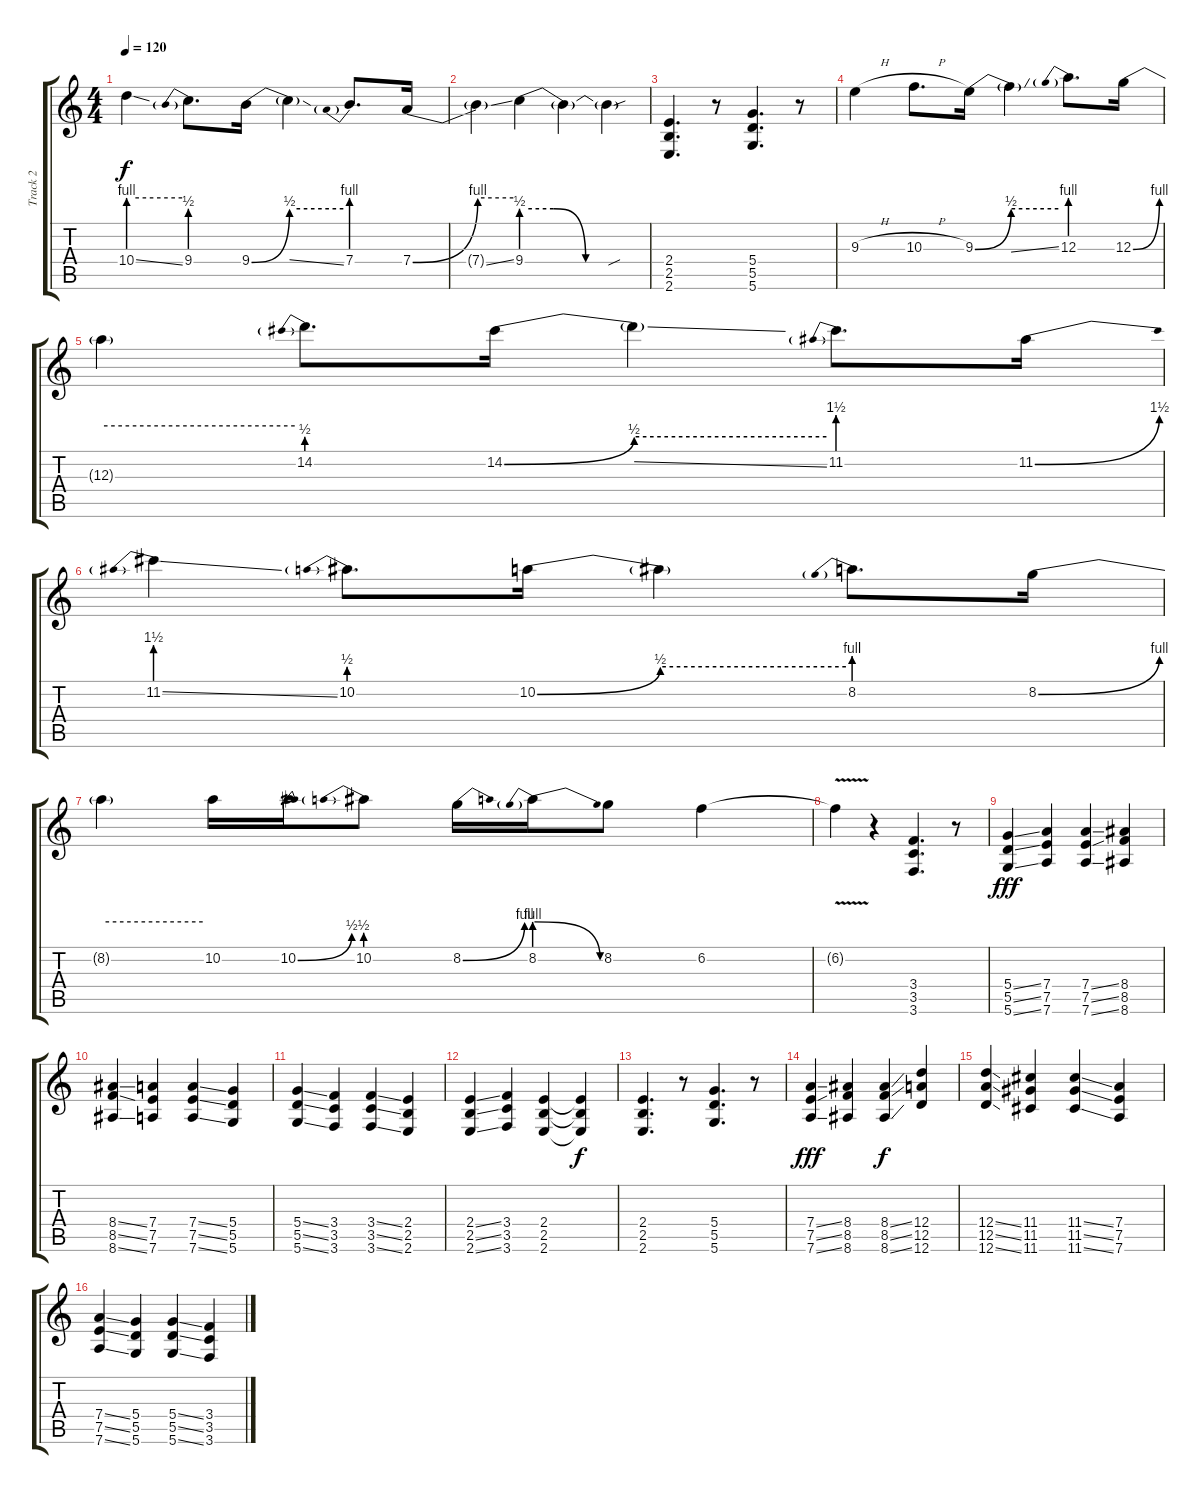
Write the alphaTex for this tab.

\track ("Track 2" "Track 2") {instrument distortionguitar}
\staff {score tabs}
\tuning (E4 B3 G3 D3 A2 D2) {hide}
\ts (4 4)
\tempo 120
\clef g2
\ks c
10.4{be (hold 0 4 60 4) ss t}.4{dy f} 9.4{be (prebend 0 2 60 2)}.8{d} 9.4{be (bend 0 0 60 2)}.16 9.4{be (hold 0 2 60 2) ss t}.4 7.4{be (prebend 0 4 60 4)}.8{d} 7.4{be (bend 0 0 60 4)}.16 |
7.4{be (hold 0 4 60 4) ss t}.4 9.4{be (custom 0 2 15 2 30 0 60 0)}.4 9.4{t}.4 9.4{sou t}.4 |
(2.4 2.5 2.6).4{d} r.8 (5.4 5.5 5.6).4{d} r.8 |
9.3{h}.4 10.3{h}.8{d} 9.3{be (bend 0 0 60 2)}.16 9.3{be (hold 0 2 60 2) ss t}.4 12.3{be (prebend 0 4 60 4)}.8{d} 12.3{be (bend 0 0 60 4)}.16 |
12.3{be (hold 0 4 60 4) t}.4 14.2{be (prebend 0 2 60 2)}.8{d} 14.2{be (bend 0 0 60 2)}.16 14.2{be (hold 0 2 60 2) ss t}.4 11.2{be (prebend 0 6 60 6)}.8{d} 11.2{be (bend 0 0 60 6)}.16 |
11.2{be (prebend 0 6 60 6) ss}.4 10.2{be (prebend 0 2 60 2)}.8{d} 10.2{be (bend 0 0 60 2)}.16 10.2{be (hold 0 2 60 2) t}.4 8.2{be (prebend 0 4 60 4)}.8{d} 8.2{be (bend 0 0 60 4)}.16 |
8.2{be (hold 0 4 60 4) t}.4 10.2.16 10.2{be (bend 0 0 60 2)}.16 10.2{be (prebend 0 2 60 2)}.8 8.2{be (bend 0 0 60 4)}.16 8.2{be (prebendrelease 0 4 60 0)}.16 8.2.8 6.2.4 |
6.2{v t}.4 r.4 (3.4 3.5 3.6).4{d} r.8 |
(5.4{ss} 5.5{ss} 5.6{ss}).4{dy fff} (7.4 7.5 7.6).4 (7.4{ss} 7.5{ss} 7.6{ss}).4 (8.4 8.5 8.6).4 |
(8.4{ss} 8.5{ss} 8.6{ss}).4 (7.4 7.5 7.6).4 (7.4{ss} 7.5{ss} 7.6{ss}).4 (5.4 5.5 5.6).4 |
(5.4{ss} 5.5{ss} 5.6{ss}).4 (3.4 3.5 3.6).4 (3.4{ss} 3.5{ss} 3.6{ss}).4 (2.4 2.5 2.6).4 |
(2.4{ss} 2.5{ss} 2.6{ss}).4 (3.4 3.5 3.6).4 (2.4 2.5 2.6).4 (2.4{t} 2.5{t} 2.6{t}).4{dy f} |
(2.4 2.5 2.6).4{d} r.8 (5.4 5.5 5.6).4{d} r.8 |
(7.4{ss} 7.5{ss} 7.6{ss}).4{dy fff} (8.4 8.5 8.6).4 (8.4{ss} 8.5{ss} 8.6{ss}).4{dy f} (12.4 12.5 12.6).4 |
(12.4{ss} 12.5{ss} 12.6{ss}).4 (11.4 11.5 11.6).4 (11.4{ss} 11.5{ss} 11.6{ss}).4 (7.4 7.5 7.6).4 |
(7.4{ss} 7.5{ss} 7.6{ss}).4 (5.4 5.5 5.6).4 (5.4{ss} 5.5{ss} 5.6{ss}).4 (3.4 3.5 3.6).4
